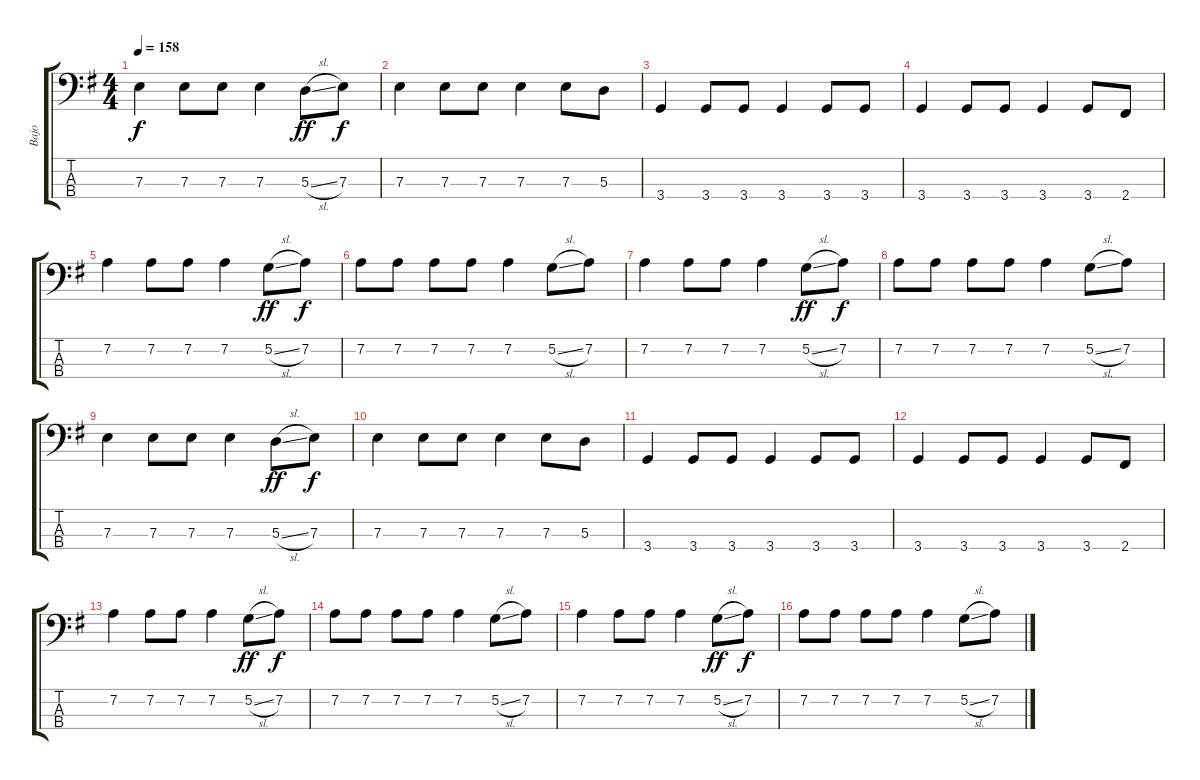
\track ("Bajo" "Bajo") {instrument electricbassfinger}
\staff {score tabs}
\tuning (G2 D2 A1 E1) {hide}
\ts (4 4)
\tempo 158
\clef f4
\ks g
7.3.4{dy f} 7.3.8 7.3.8 7.3.4 5.3{sl}.8{dy ff} 7.3.8{dy f} |
7.3.4 7.3.8 7.3.8 7.3.4 7.3.8 5.3.8 |
3.4.4 3.4.8 3.4.8 3.4.4 3.4.8 3.4.8 |
3.4.4 3.4.8 3.4.8 3.4.4 3.4.8 2.4.8 |
7.2.4 7.2.8 7.2.8 7.2.4 5.2{sl}.8{dy ff} 7.2.8{dy f} |
7.2.8 7.2.8 7.2.8 7.2.8 7.2.4 5.2{sl}.8 7.2.8 |
7.2.4 7.2.8 7.2.8 7.2.4 5.2{sl}.8{dy ff} 7.2.8{dy f} |
7.2.8 7.2.8 7.2.8 7.2.8 7.2.4 5.2{sl}.8 7.2.8 |
7.3.4 7.3.8 7.3.8 7.3.4 5.3{sl}.8{dy ff} 7.3.8{dy f} |
7.3.4 7.3.8 7.3.8 7.3.4 7.3.8 5.3.8 |
3.4.4 3.4.8 3.4.8 3.4.4 3.4.8 3.4.8 |
3.4.4 3.4.8 3.4.8 3.4.4 3.4.8 2.4.8 |
7.2.4 7.2.8 7.2.8 7.2.4 5.2{sl}.8{dy ff} 7.2.8{dy f} |
7.2.8 7.2.8 7.2.8 7.2.8 7.2.4 5.2{sl}.8 7.2.8 |
7.2.4 7.2.8 7.2.8 7.2.4 5.2{sl}.8{dy ff} 7.2.8{dy f} |
7.2.8 7.2.8 7.2.8 7.2.8 7.2.4 5.2{sl}.8 7.2.8
